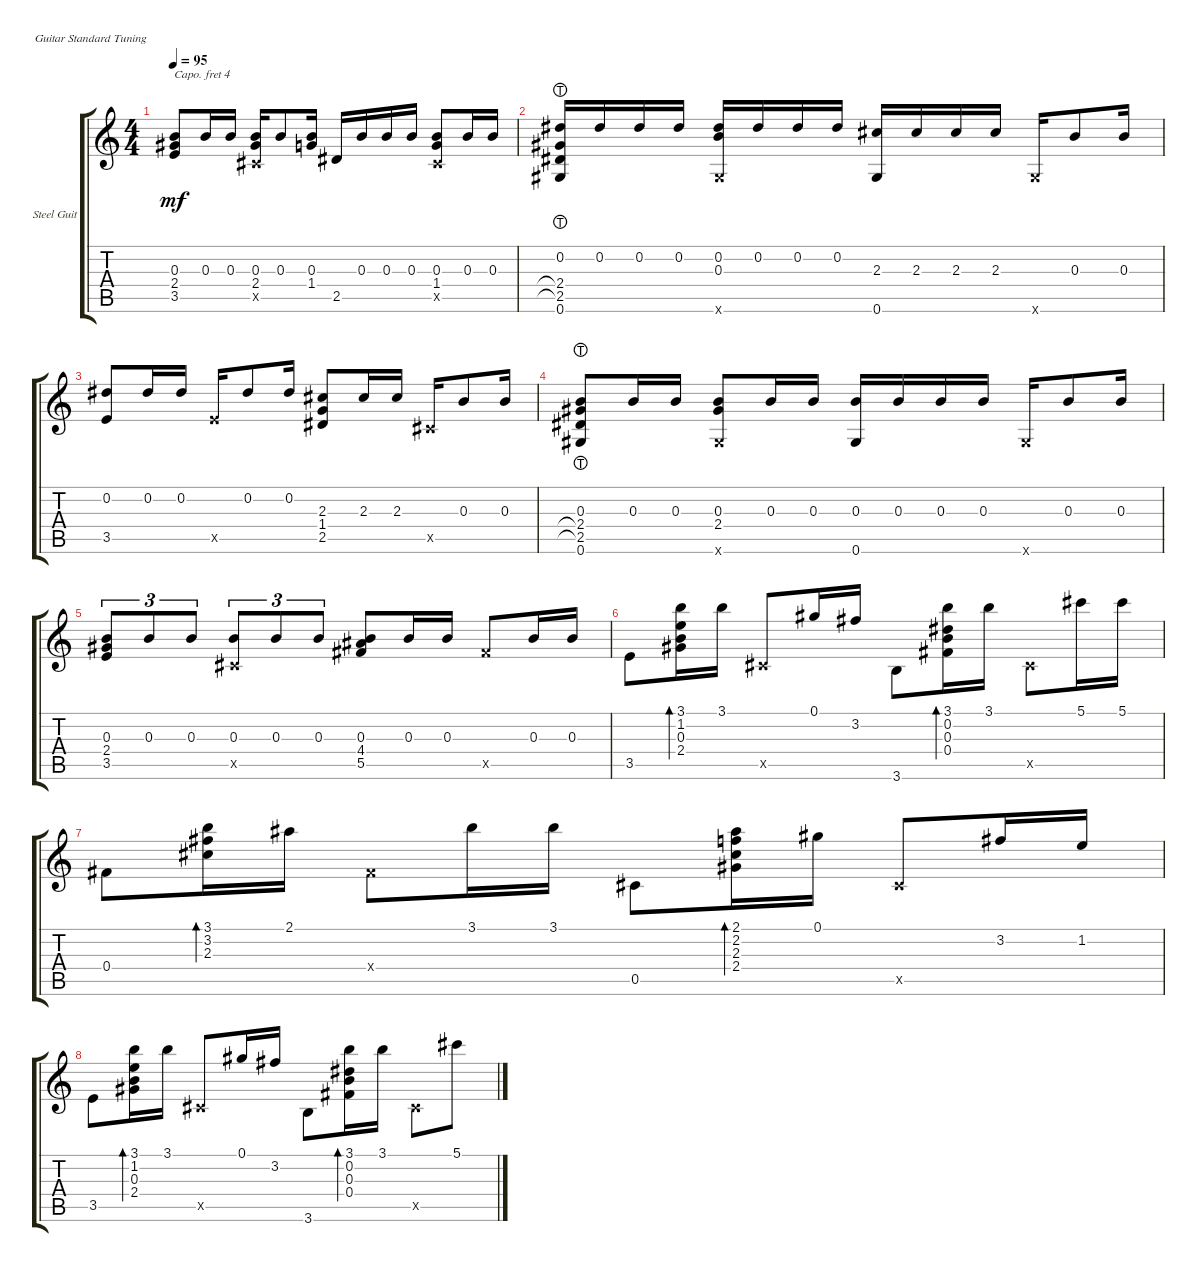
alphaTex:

\defaultSystemsLayout 4
\bracketExtendMode groupsimilarinstruments
\firstSystemTrackNameOrientation horizontal
\otherSystemsTrackNameOrientation horizontal
\track ("Steel Guitar" "Steel Guit") {instrument acousticguitarsteel}
\staff {score tabs}
\capo 4
\tuning (E4 B3 G3 D3 A2 E2)
\ts (4 4)
\tempo 95
\clef g2
\ks c
(3.5 0.3 2.4).8{dy mf} 0.3.16 0.3.16 (0.3 2.4 0.5{x}).16 0.3.8 (0.3 1.4).16 2.5.16 0.3.16 0.3.16 0.3.16 (0.3 1.4 0.5{x}).8 0.3.16 0.3.16 |
(0.6 2.5{lht} 2.4{lht} 0.2).16 0.2.16 0.2.16 0.2.16 (0.2 0.6{x} 0.3).16 0.2.16 0.2.16 0.2.16 (2.3 0.6).16 2.3.16 2.3.16 2.3.16 0.6{x}.16 0.3.8 0.3.16 |
(3.5 0.2).8 0.2.16 0.2.16 3.5{x}.16 0.2.8 0.2.16 (2.3 1.4 2.5).8 2.3.16 2.3.16 0.5{x}.16 0.3.8 0.3.16 |
(0.3 0.6 2.5{lht} 2.4{lht}).8 0.3.16 0.3.16 (0.3 0.6{x} 2.4).8 0.3.16 0.3.16 (0.3 0.6).16 0.3.16 0.3.16 0.3.16 0.6{x}.16 0.3.8 0.3.16 |
(3.5 0.3 2.4).8{tu (3 2)} 0.3.8{tu (3 2)} 0.3.8{tu (3 2)} (0.3 0.5{x}).8{tu (3 2)} 0.3.8{tu (3 2)} 0.3.8{tu (3 2)} (5.5 0.3 4.4).8 0.3.16 0.3.16 5.5{x}.8 0.3.16 0.3.16 |
3.5.8 (2.4 0.3 1.2 3.1).16{bd 30} 3.1.16 0.5{x}.8 0.1.16 3.2.16 3.6.8 (0.4 0.3 0.2 3.1).16{bd 30} 3.1.16 0.5{x}.8 5.1.16 5.1.16 |
0.4.8 (2.3 3.2 3.1).16{bd 30} 2.1.16 0.4{x}.8 3.1.16 3.1.16 0.5.8 (2.4 2.3 2.2 2.1).16{bd 30} 0.1.16 0.5{x}.8 3.2.16 1.2.16 |
3.5.8 (2.4 0.3 1.2 3.1).16{bd 30} 3.1.16 0.5{x}.8 0.1.16 3.2.16 3.6.8 (0.4 0.3 0.2 3.1).16{bd 30} 3.1.16 0.5{x}.8 5.1.8
